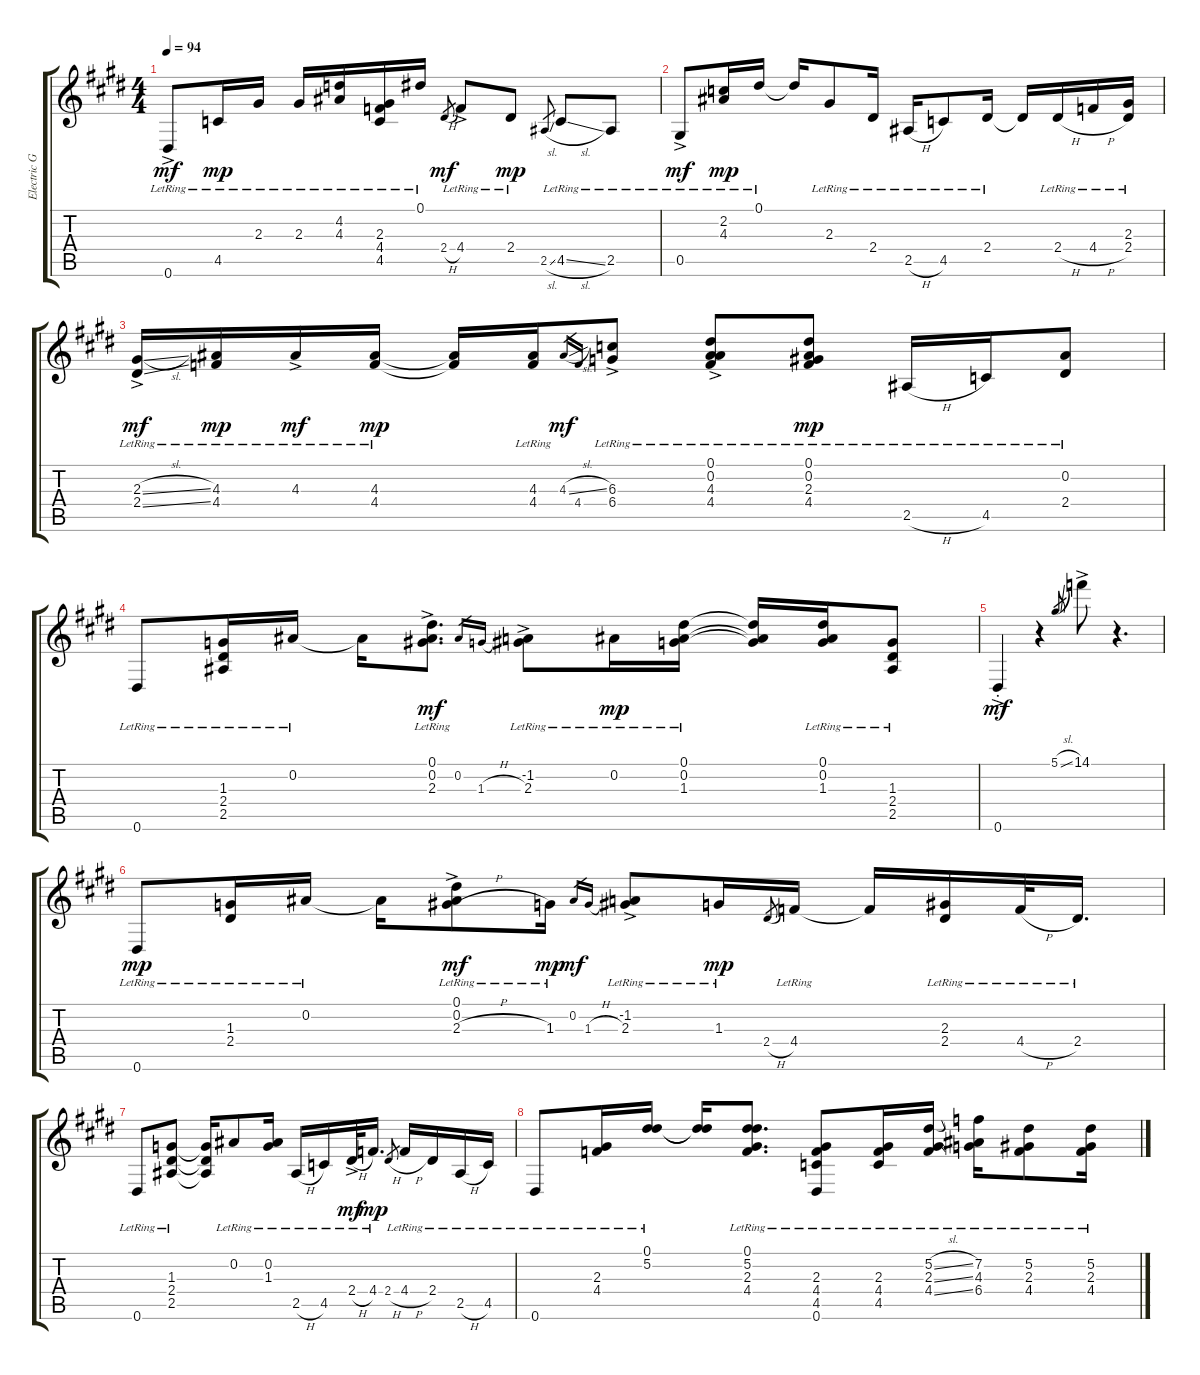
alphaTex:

\track ("Electric Gtr (Clean Tone) " "Electric G") {instrument electricguitarclean}
\staff {score tabs}
\tuning (Eb4 Bb3 Gb3 Db3 Ab2 Eb2) {hide}
\ts (4 4)
\tempo 94
\clef g2
\ks c#minor
0.6{ac lr}.8{dy mf} 4.5{lr}.16{dy mp} 2.3{lr}.16 2.3{lr}.16 (4.2{lr} 4.3{lr}).16 (2.3{lr} 4.4{lr} 4.5{lr}).16 0.1{lr}.16 2.4{h}.8{gr dy mf} 4.4{ac lr}.8 2.4{lr}.8{dy mp} 2.5{sl}.8{gr} 4.5{sl lr}.8 2.5{lr}.8 |
\ks e
0.5{ac lr}.8{dy mf} (2.2{lr} 4.3{lr}).16{dy mp} 0.1{lr}.16 0.1{t}.16 2.3{lr}.8 2.4{lr}.16 2.5{h lr}.16 4.5{lr}.8 2.4{lr}.16 2.4{t}.16 2.4{h lr}.16 4.4{h lr}.16 (2.3{lr} 2.4{lr}).16 |
\ks c#minor
(2.3{sl ac lr} 2.4{ss ac lr}).16{dy mf} (4.3{lr} 4.4{lr}).16{dy mp} 4.3{ac lr}.16{dy mf} (4.3{lr} 4.4{lr}).16{dy mp} (4.3{t} 4.4{t}).16 (4.3{lr} 4.4{lr}).16 4.3{sl}.16{gr dy mf} 4.4.16{gr} (6.3{ac lr} 6.4{ac lr}).8 (0.1{ac lr} 0.2{ac lr} 4.3{ac lr} 4.4{ac lr}).8 (0.1{lr} 0.2{lr} 2.3{lr} 4.4{lr}).8{dy mp} 2.5{h lr}.16 4.5{lr}.16 (0.2{lr} 2.4{lr}).8 |
0.6{lr}.8 (1.3{lr} 2.4{lr} 2.5{lr}).16 0.2{lr}.16 0.2{t}.16 (0.1{ac lr} 0.2{ac lr} 2.3{ac lr}).8{d dy mf} 0.2.16{gr} 1.3{h}.16{gr} (-1.2 2.3{ac lr}).8 0.2{lr}.16{dy mp} (0.1{lr} 0.2{lr} 1.3{lr}).16 (0.1{t} 0.2{t} 1.3{t}).16 (0.1{lr} 0.2{lr} 1.3{lr}).16 (1.3{lr} 2.4{lr} 2.5{lr}).8 |
\ks e
0.6{ac st}.4{dy mf} r.4 5.1{sl}.8{gr} 14.1{ac}.8 r.4{d} |
\ks c#minor
0.6{lr}.8{dy mp} (1.3{lr} 2.4{lr}).16 0.2{lr}.16 0.2{t}.16 (0.1{ac lr} 0.2{ac lr} 2.3{h ac lr}).8{dy mf} 1.3{lr}.16{dy mp} 0.2.16{gr dy mf} 1.3{h}.16{gr} (-1.2 2.3{ac lr}).8 1.3{lr}.16{dy mp} 2.4{h}.8{gr} 4.4{lr}.16 4.4{t}.16 (2.3{lr} 2.4{lr}).16 4.4{h lr}.32 2.4{lr}.16{d} |
0.6{lr}.8 (1.3{lr} 2.4{lr} 2.5{lr}).8 (1.3{t} 2.4{t} 2.5{t}).16 0.2{lr}.8 (0.2{lr} 1.3{lr}).16 2.5{h lr}.16 4.5{lr}.16 2.4{h ac lr}.32{dy mf} 4.4{lr}.16{d dy mp} 2.4{h}.8{gr} 4.4{h lr}.16 2.4{lr}.16 2.5{h lr}.16 4.5{lr}.16 |
\ks e
0.6{lr}.8 (2.3{lr} 4.4{lr}).16 (0.1{lr} 5.2{lr}).16 (0.1{t} 5.2{t}).16 (0.1{lr} 5.2{lr} 2.3{lr} 4.4{lr}).8{d} (2.3{lr} 4.4{lr} 4.5{lr} 0.6{lr}).8 (2.3{lr} 4.4{lr} 4.5{lr}).16 (5.2{sl lr} 2.3{ss lr} 4.4{ss lr}).16 (7.2{lr} 4.3{lr} 6.4{lr}).16 (5.2{lr} 2.3{lr} 4.4{lr}).8 (5.2{lr} 2.3{lr} 4.4{lr}).16
